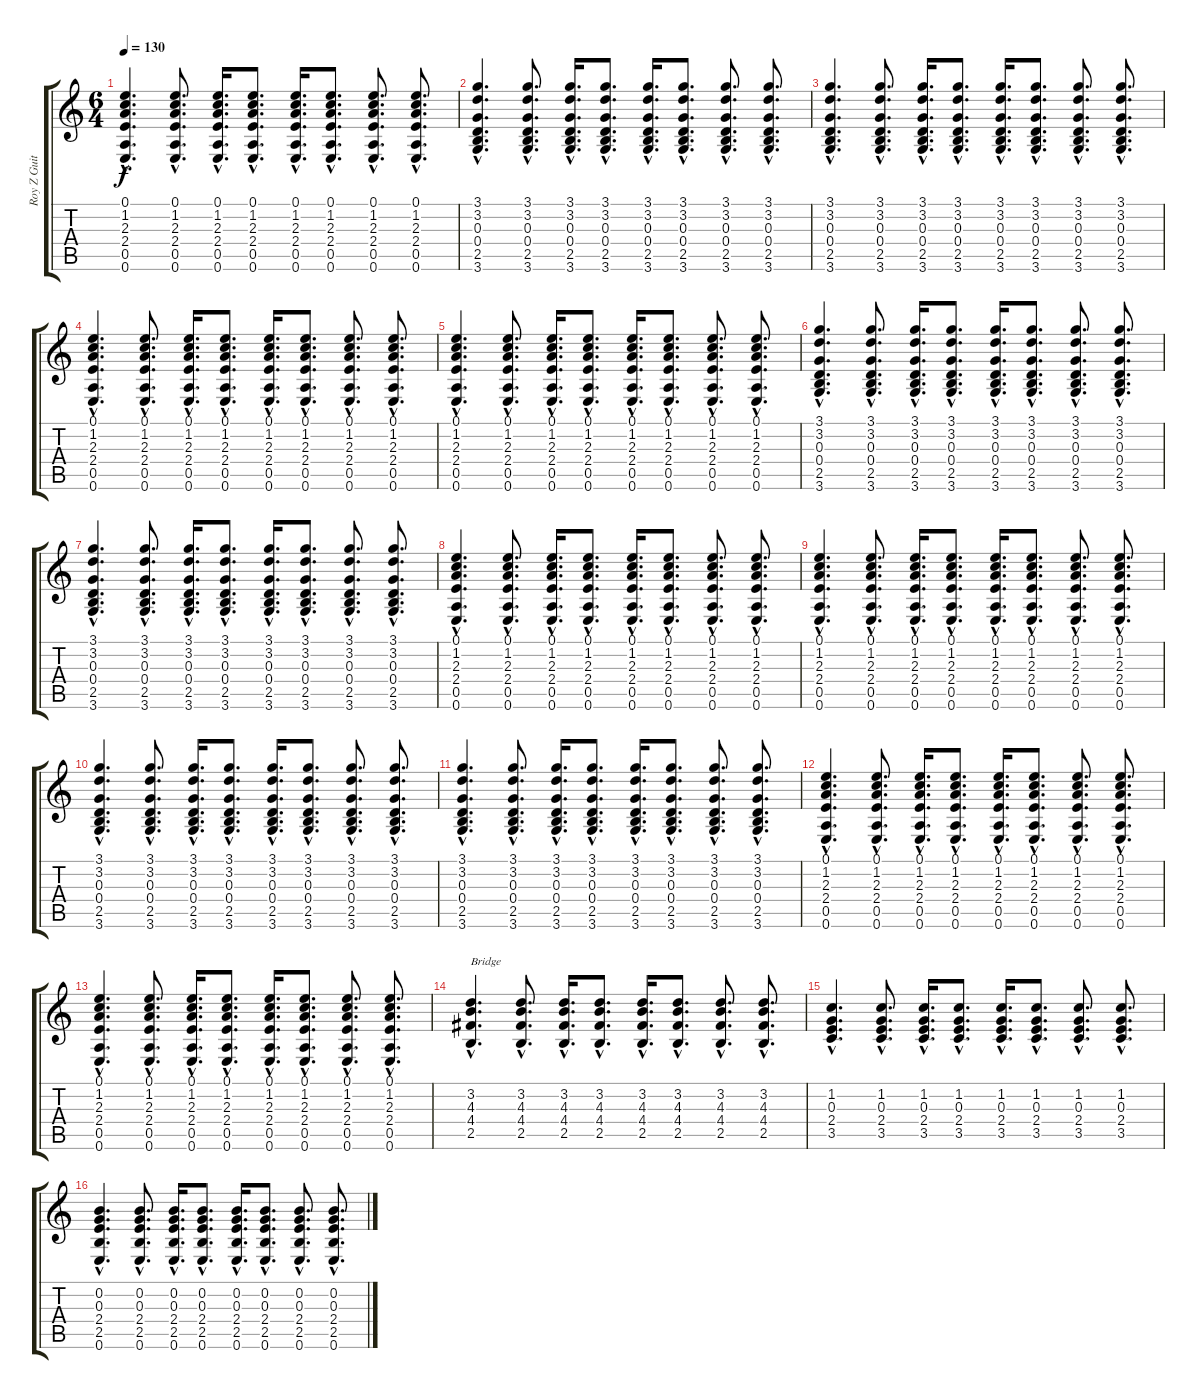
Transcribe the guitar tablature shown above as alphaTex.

\track ("Roy Z Guitar 01" "Roy Z Guit") {instrument acousticguitarsteel}
\staff {score tabs}
\tuning (E4 B3 G3 D3 A2 E2) {hide}
\ts (6 4)
\tempo 130
\clef g2
\ks c
(0.1{hac} 1.2{hac} 2.3{hac} 2.4{hac} 0.5{hac} 0.6{hac}).4{d dy f} (0.1{hac} 1.2{hac} 2.3{hac} 2.4{hac} 0.5{hac} 0.6{hac}).8{d} (0.1{hac} 1.2{hac} 2.3{hac} 2.4{hac} 0.5{hac} 0.6{hac}).16{d} (0.1{hac} 1.2{hac} 2.3{hac} 2.4{hac} 0.5{hac} 0.6{hac}).8{d} (0.1{hac} 1.2{hac} 2.3{hac} 2.4{hac} 0.5{hac} 0.6{hac}).16{d} (0.1{hac} 1.2{hac} 2.3{hac} 2.4{hac} 0.5{hac} 0.6{hac}).8{d} (0.1{hac} 1.2{hac} 2.3{hac} 2.4{hac} 0.5{hac} 0.6{hac}).8{d} (0.1{hac} 1.2{hac} 2.3{hac} 2.4{hac} 0.5{hac} 0.6{hac}).8{d} |
(3.1{hac} 3.2{hac} 0.3{hac} 0.4{hac} 2.5{hac} 3.6{hac}).4{d} (3.1{hac} 3.2{hac} 0.3{hac} 0.4{hac} 2.5{hac} 3.6{hac}).8{d} (3.1{hac} 3.2{hac} 0.3{hac} 0.4{hac} 2.5{hac} 3.6{hac}).16{d} (3.1{hac} 3.2{hac} 0.3{hac} 0.4{hac} 2.5{hac} 3.6{hac}).8{d} (3.1{hac} 3.2{hac} 0.3{hac} 0.4{hac} 2.5{hac} 3.6{hac}).16{d} (3.1{hac} 3.2{hac} 0.3{hac} 0.4{hac} 2.5{hac} 3.6{hac}).8{d} (3.1{hac} 3.2{hac} 0.3{hac} 0.4{hac} 2.5{hac} 3.6{hac}).8{d} (3.1{hac} 3.2{hac} 0.3{hac} 0.4{hac} 2.5{hac} 3.6{hac}).8{d} |
(3.1{hac} 3.2{hac} 0.3{hac} 0.4{hac} 2.5{hac} 3.6{hac}).4{d} (3.1{hac} 3.2{hac} 0.3{hac} 0.4{hac} 2.5{hac} 3.6{hac}).8{d} (3.1{hac} 3.2{hac} 0.3{hac} 0.4{hac} 2.5{hac} 3.6{hac}).16{d} (3.1{hac} 3.2{hac} 0.3{hac} 0.4{hac} 2.5{hac} 3.6{hac}).8{d} (3.1{hac} 3.2{hac} 0.3{hac} 0.4{hac} 2.5{hac} 3.6{hac}).16{d} (3.1{hac} 3.2{hac} 0.3{hac} 0.4{hac} 2.5{hac} 3.6{hac}).8{d} (3.1{hac} 3.2{hac} 0.3{hac} 0.4{hac} 2.5{hac} 3.6{hac}).8{d} (3.1{hac} 3.2{hac} 0.3{hac} 0.4{hac} 2.5{hac} 3.6{hac}).8{d} |
(0.1{hac} 1.2{hac} 2.3{hac} 2.4{hac} 0.5{hac} 0.6{hac}).4{d} (0.1{hac} 1.2{hac} 2.3{hac} 2.4{hac} 0.5{hac} 0.6{hac}).8{d} (0.1{hac} 1.2{hac} 2.3{hac} 2.4{hac} 0.5{hac} 0.6{hac}).16{d} (0.1{hac} 1.2{hac} 2.3{hac} 2.4{hac} 0.5{hac} 0.6{hac}).8{d} (0.1{hac} 1.2{hac} 2.3{hac} 2.4{hac} 0.5{hac} 0.6{hac}).16{d} (0.1{hac} 1.2{hac} 2.3{hac} 2.4{hac} 0.5{hac} 0.6{hac}).8{d} (0.1{hac} 1.2{hac} 2.3{hac} 2.4{hac} 0.5{hac} 0.6{hac}).8{d} (0.1{hac} 1.2{hac} 2.3{hac} 2.4{hac} 0.5{hac} 0.6{hac}).8{d} |
(0.1{hac} 1.2{hac} 2.3{hac} 2.4{hac} 0.5{hac} 0.6{hac}).4{d} (0.1{hac} 1.2{hac} 2.3{hac} 2.4{hac} 0.5{hac} 0.6{hac}).8{d} (0.1{hac} 1.2{hac} 2.3{hac} 2.4{hac} 0.5{hac} 0.6{hac}).16{d} (0.1{hac} 1.2{hac} 2.3{hac} 2.4{hac} 0.5{hac} 0.6{hac}).8{d} (0.1{hac} 1.2{hac} 2.3{hac} 2.4{hac} 0.5{hac} 0.6{hac}).16{d} (0.1{hac} 1.2{hac} 2.3{hac} 2.4{hac} 0.5{hac} 0.6{hac}).8{d} (0.1{hac} 1.2{hac} 2.3{hac} 2.4{hac} 0.5{hac} 0.6{hac}).8{d} (0.1{hac} 1.2{hac} 2.3{hac} 2.4{hac} 0.5{hac} 0.6{hac}).8{d} |
(3.1{hac} 3.2{hac} 0.3{hac} 0.4{hac} 2.5{hac} 3.6{hac}).4{d} (3.1{hac} 3.2{hac} 0.3{hac} 0.4{hac} 2.5{hac} 3.6{hac}).8{d} (3.1{hac} 3.2{hac} 0.3{hac} 0.4{hac} 2.5{hac} 3.6{hac}).16{d} (3.1{hac} 3.2{hac} 0.3{hac} 0.4{hac} 2.5{hac} 3.6{hac}).8{d} (3.1{hac} 3.2{hac} 0.3{hac} 0.4{hac} 2.5{hac} 3.6{hac}).16{d} (3.1{hac} 3.2{hac} 0.3{hac} 0.4{hac} 2.5{hac} 3.6{hac}).8{d} (3.1{hac} 3.2{hac} 0.3{hac} 0.4{hac} 2.5{hac} 3.6{hac}).8{d} (3.1{hac} 3.2{hac} 0.3{hac} 0.4{hac} 2.5{hac} 3.6{hac}).8{d} |
(3.1{hac} 3.2{hac} 0.3{hac} 0.4{hac} 2.5{hac} 3.6{hac}).4{d} (3.1{hac} 3.2{hac} 0.3{hac} 0.4{hac} 2.5{hac} 3.6{hac}).8{d} (3.1{hac} 3.2{hac} 0.3{hac} 0.4{hac} 2.5{hac} 3.6{hac}).16{d} (3.1{hac} 3.2{hac} 0.3{hac} 0.4{hac} 2.5{hac} 3.6{hac}).8{d} (3.1{hac} 3.2{hac} 0.3{hac} 0.4{hac} 2.5{hac} 3.6{hac}).16{d} (3.1{hac} 3.2{hac} 0.3{hac} 0.4{hac} 2.5{hac} 3.6{hac}).8{d} (3.1{hac} 3.2{hac} 0.3{hac} 0.4{hac} 2.5{hac} 3.6{hac}).8{d} (3.1{hac} 3.2{hac} 0.3{hac} 0.4{hac} 2.5{hac} 3.6{hac}).8{d} |
(0.1{hac} 1.2{hac} 2.3{hac} 2.4{hac} 0.5{hac} 0.6{hac}).4{d} (0.1{hac} 1.2{hac} 2.3{hac} 2.4{hac} 0.5{hac} 0.6{hac}).8{d} (0.1{hac} 1.2{hac} 2.3{hac} 2.4{hac} 0.5{hac} 0.6{hac}).16{d} (0.1{hac} 1.2{hac} 2.3{hac} 2.4{hac} 0.5{hac} 0.6{hac}).8{d} (0.1{hac} 1.2{hac} 2.3{hac} 2.4{hac} 0.5{hac} 0.6{hac}).16{d} (0.1{hac} 1.2{hac} 2.3{hac} 2.4{hac} 0.5{hac} 0.6{hac}).8{d} (0.1{hac} 1.2{hac} 2.3{hac} 2.4{hac} 0.5{hac} 0.6{hac}).8{d} (0.1{hac} 1.2{hac} 2.3{hac} 2.4{hac} 0.5{hac} 0.6{hac}).8{d} |
(0.1{hac} 1.2{hac} 2.3{hac} 2.4{hac} 0.5{hac} 0.6{hac}).4{d} (0.1{hac} 1.2{hac} 2.3{hac} 2.4{hac} 0.5{hac} 0.6{hac}).8{d} (0.1{hac} 1.2{hac} 2.3{hac} 2.4{hac} 0.5{hac} 0.6{hac}).16{d} (0.1{hac} 1.2{hac} 2.3{hac} 2.4{hac} 0.5{hac} 0.6{hac}).8{d} (0.1{hac} 1.2{hac} 2.3{hac} 2.4{hac} 0.5{hac} 0.6{hac}).16{d} (0.1{hac} 1.2{hac} 2.3{hac} 2.4{hac} 0.5{hac} 0.6{hac}).8{d} (0.1{hac} 1.2{hac} 2.3{hac} 2.4{hac} 0.5{hac} 0.6{hac}).8{d} (0.1{hac} 1.2{hac} 2.3{hac} 2.4{hac} 0.5{hac} 0.6{hac}).8{d} |
(3.1{hac} 3.2{hac} 0.3{hac} 0.4{hac} 2.5{hac} 3.6{hac}).4{d} (3.1{hac} 3.2{hac} 0.3{hac} 0.4{hac} 2.5{hac} 3.6{hac}).8{d} (3.1{hac} 3.2{hac} 0.3{hac} 0.4{hac} 2.5{hac} 3.6{hac}).16{d} (3.1{hac} 3.2{hac} 0.3{hac} 0.4{hac} 2.5{hac} 3.6{hac}).8{d} (3.1{hac} 3.2{hac} 0.3{hac} 0.4{hac} 2.5{hac} 3.6{hac}).16{d} (3.1{hac} 3.2{hac} 0.3{hac} 0.4{hac} 2.5{hac} 3.6{hac}).8{d} (3.1{hac} 3.2{hac} 0.3{hac} 0.4{hac} 2.5{hac} 3.6{hac}).8{d} (3.1{hac} 3.2{hac} 0.3{hac} 0.4{hac} 2.5{hac} 3.6{hac}).8{d} |
(3.1{hac} 3.2{hac} 0.3{hac} 0.4{hac} 2.5{hac} 3.6{hac}).4{d} (3.1{hac} 3.2{hac} 0.3{hac} 0.4{hac} 2.5{hac} 3.6{hac}).8{d} (3.1{hac} 3.2{hac} 0.3{hac} 0.4{hac} 2.5{hac} 3.6{hac}).16{d} (3.1{hac} 3.2{hac} 0.3{hac} 0.4{hac} 2.5{hac} 3.6{hac}).8{d} (3.1{hac} 3.2{hac} 0.3{hac} 0.4{hac} 2.5{hac} 3.6{hac}).16{d} (3.1{hac} 3.2{hac} 0.3{hac} 0.4{hac} 2.5{hac} 3.6{hac}).8{d} (3.1{hac} 3.2{hac} 0.3{hac} 0.4{hac} 2.5{hac} 3.6{hac}).8{d} (3.1{hac} 3.2{hac} 0.3{hac} 0.4{hac} 2.5{hac} 3.6{hac}).8{d} |
(0.1{hac} 1.2{hac} 2.3{hac} 2.4{hac} 0.5{hac} 0.6{hac}).4{d} (0.1{hac} 1.2{hac} 2.3{hac} 2.4{hac} 0.5{hac} 0.6{hac}).8{d} (0.1{hac} 1.2{hac} 2.3{hac} 2.4{hac} 0.5{hac} 0.6{hac}).16{d} (0.1{hac} 1.2{hac} 2.3{hac} 2.4{hac} 0.5{hac} 0.6{hac}).8{d} (0.1{hac} 1.2{hac} 2.3{hac} 2.4{hac} 0.5{hac} 0.6{hac}).16{d} (0.1{hac} 1.2{hac} 2.3{hac} 2.4{hac} 0.5{hac} 0.6{hac}).8{d} (0.1{hac} 1.2{hac} 2.3{hac} 2.4{hac} 0.5{hac} 0.6{hac}).8{d} (0.1{hac} 1.2{hac} 2.3{hac} 2.4{hac} 0.5{hac} 0.6{hac}).8{d} |
(0.1{hac} 1.2{hac} 2.3{hac} 2.4{hac} 0.5{hac} 0.6{hac}).4{d} (0.1{hac} 1.2{hac} 2.3{hac} 2.4{hac} 0.5{hac} 0.6{hac}).8{d} (0.1{hac} 1.2{hac} 2.3{hac} 2.4{hac} 0.5{hac} 0.6{hac}).16{d} (0.1{hac} 1.2{hac} 2.3{hac} 2.4{hac} 0.5{hac} 0.6{hac}).8{d} (0.1{hac} 1.2{hac} 2.3{hac} 2.4{hac} 0.5{hac} 0.6{hac}).16{d} (0.1{hac} 1.2{hac} 2.3{hac} 2.4{hac} 0.5{hac} 0.6{hac}).8{d} (0.1{hac} 1.2{hac} 2.3{hac} 2.4{hac} 0.5{hac} 0.6{hac}).8{d} (0.1{hac} 1.2{hac} 2.3{hac} 2.4{hac} 0.5{hac} 0.6{hac}).8{d} |
(3.2{hac} 4.3{hac} 4.4{hac} 2.5{hac}).4{d txt "Bridge"} (3.2{hac} 4.3{hac} 4.4{hac} 2.5).8{d} (3.2{hac} 4.3{hac} 4.4{hac} 2.5{hac}).16{d} (3.2{hac} 4.3{hac} 4.4{hac} 2.5{hac}).8{d} (3.2{hac} 4.3{hac} 4.4{hac} 2.5{hac}).16{d} (3.2{hac} 4.3{hac} 4.4{hac} 2.5{hac}).8{d} (3.2{hac} 4.3{hac} 4.4{hac} 2.5{hac}).8{d} (3.2{hac} 4.3{hac} 4.4{hac} 2.5{hac}).8{d} |
(1.2{hac} 0.3{hac} 2.4{hac} 3.5{hac}).4{d} (1.2{hac} 0.3{hac} 2.4{hac} 3.5{hac}).8{d} (1.2{hac} 0.3{hac} 2.4{hac} 3.5{hac}).16{d} (1.2{hac} 0.3{hac} 2.4{hac} 3.5{hac}).8{d} (1.2{hac} 0.3{hac} 2.4{hac} 3.5{hac}).16{d} (1.2{hac} 0.3{hac} 2.4{hac} 3.5{hac}).8{d} (1.2{hac} 0.3{hac} 2.4{hac} 3.5{hac}).8{d} (1.2{hac} 0.3{hac} 2.4{hac} 3.5{hac}).8{d} |
(0.2{hac} 0.3{hac} 2.4{hac} 2.5{hac} 0.6{hac}).4{d} (0.2{hac} 0.3{hac} 2.4{hac} 2.5{hac} 0.6{hac}).8{d} (0.2{hac} 0.3{hac} 2.4{hac} 2.5{hac} 0.6{hac}).16{d} (0.2{hac} 0.3{hac} 2.4{hac} 2.5{hac} 0.6{hac}).8{d} (0.2{hac} 0.3{hac} 2.4{hac} 2.5{hac} 0.6{hac}).16{d} (0.2{hac} 0.3{hac} 2.4{hac} 2.5{hac} 0.6{hac}).8{d} (0.2{hac} 0.3{hac} 2.4{hac} 2.5{hac} 0.6{hac}).8{d} (0.2{hac} 0.3{hac} 2.4{hac} 2.5{hac} 0.6{hac}).8{d}
